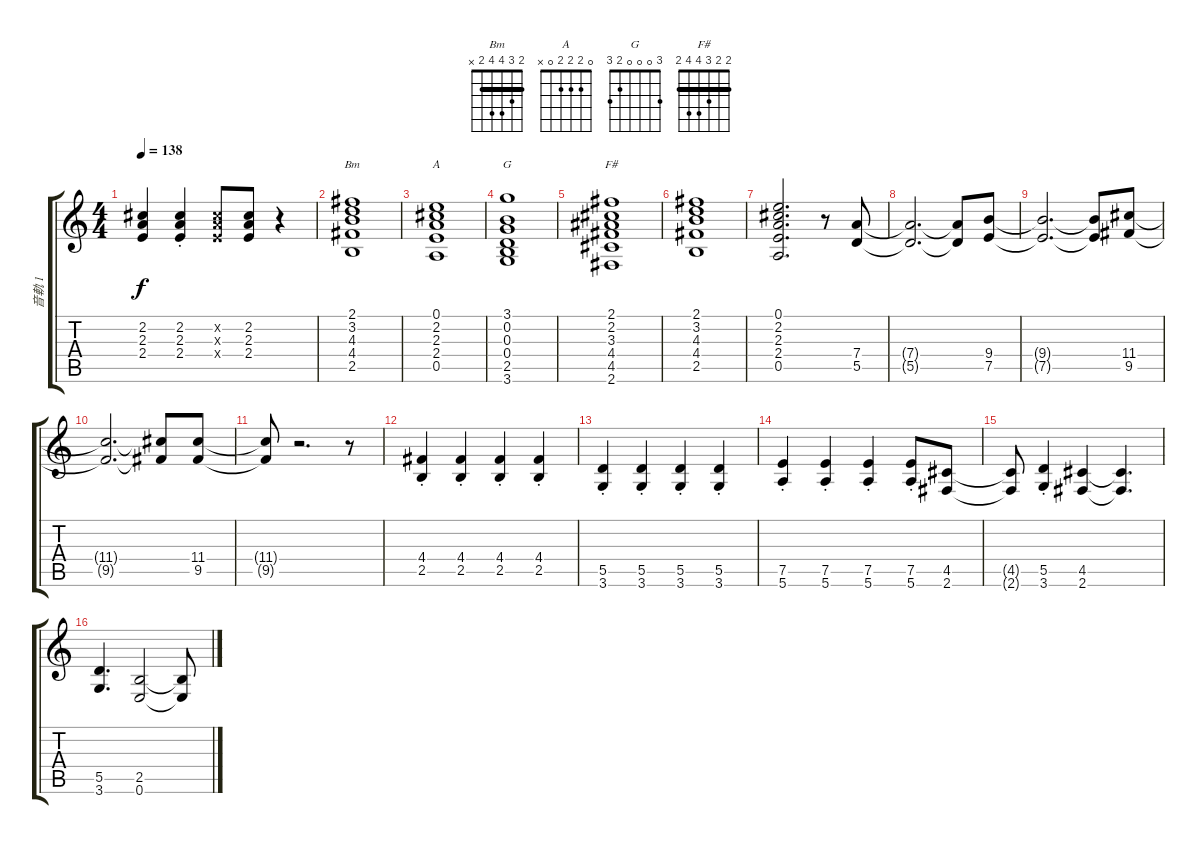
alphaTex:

\track ("音軌 1" "音軌 1") {instrument overdrivenguitar}
\staff {score tabs}
\tuning (E4 B3 G3 D3 A2 E2) {hide}
\chord ("Bm" 2 3 4 4 2 x) {barre 2}
\chord ("A" 0 2 2 2 0 x)
\chord ("G" 3 0 0 0 2 3)
\chord ("F#" 2 2 3 4 4 2) {barre 2}
\ts (4 4)
\tempo 138
\clef g2
\ks c
(2.2{t} 2.3{t} 2.4{t}).4{dy f} (2.2{st} 2.3{st} 2.4{st}).4 (2.2{x} 2.3{x} 2.4{x}).8 (2.2 2.3 2.4).8 r.4 |
(2.1 3.2 4.3 4.4 2.5).1{ch "Bm" instrument electricguitarjazz} |
(0.1 2.2 2.3 2.4 0.5).1{ch "A"} |
(3.1 0.2 0.3 0.4 2.5 3.6).1{ch "G"} |
(2.1 2.2 3.3 4.4 4.5 2.6).1{ch "F#"} |
(2.1 3.2 4.3 4.4 2.5).1 |
(0.1 2.2 2.3 2.4 0.5).2{d} r.8 (7.4 5.5).8{instrument overdrivenguitar} |
(7.4{t} 5.5{t}).2{d} (7.4{t} 5.5{t}).8 (9.4 7.5).8 |
(9.4{t} 7.5{t}).2{d} (9.4{t} 7.5{t}).8 (11.4 9.5).8 |
(11.4{t} 9.5{t}).2{d} (11.4{t} 9.5{t}).8 (11.4 9.5).8 |
(11.4{t} 9.5{t}).8 r.2{d} r.8 |
(4.4{st} 2.5{st}).4 (4.4{st} 2.5{st}).4 (4.4{st} 2.5{st}).4 (4.4{st} 2.5{st}).4 |
(5.5{st} 3.6{st}).4 (5.5{st} 3.6{st}).4 (5.5{st} 3.6{st}).4 (5.5{st} 3.6{st}).4 |
(7.5{st} 5.6{st}).4 (7.5{st} 5.6{st}).4 (7.5{st} 5.6{st}).4 (7.5{st} 5.6{st}).8 (4.5 2.6).8 |
(4.5{t} 2.6{t}).8 (5.5{st} 3.6{st}).4 (4.5 2.6).4 (4.5{t} 2.6{t}).4{d} |
(5.5 3.6).4{d} (2.5 0.6).2 (2.5{t} 0.6{t}).8
